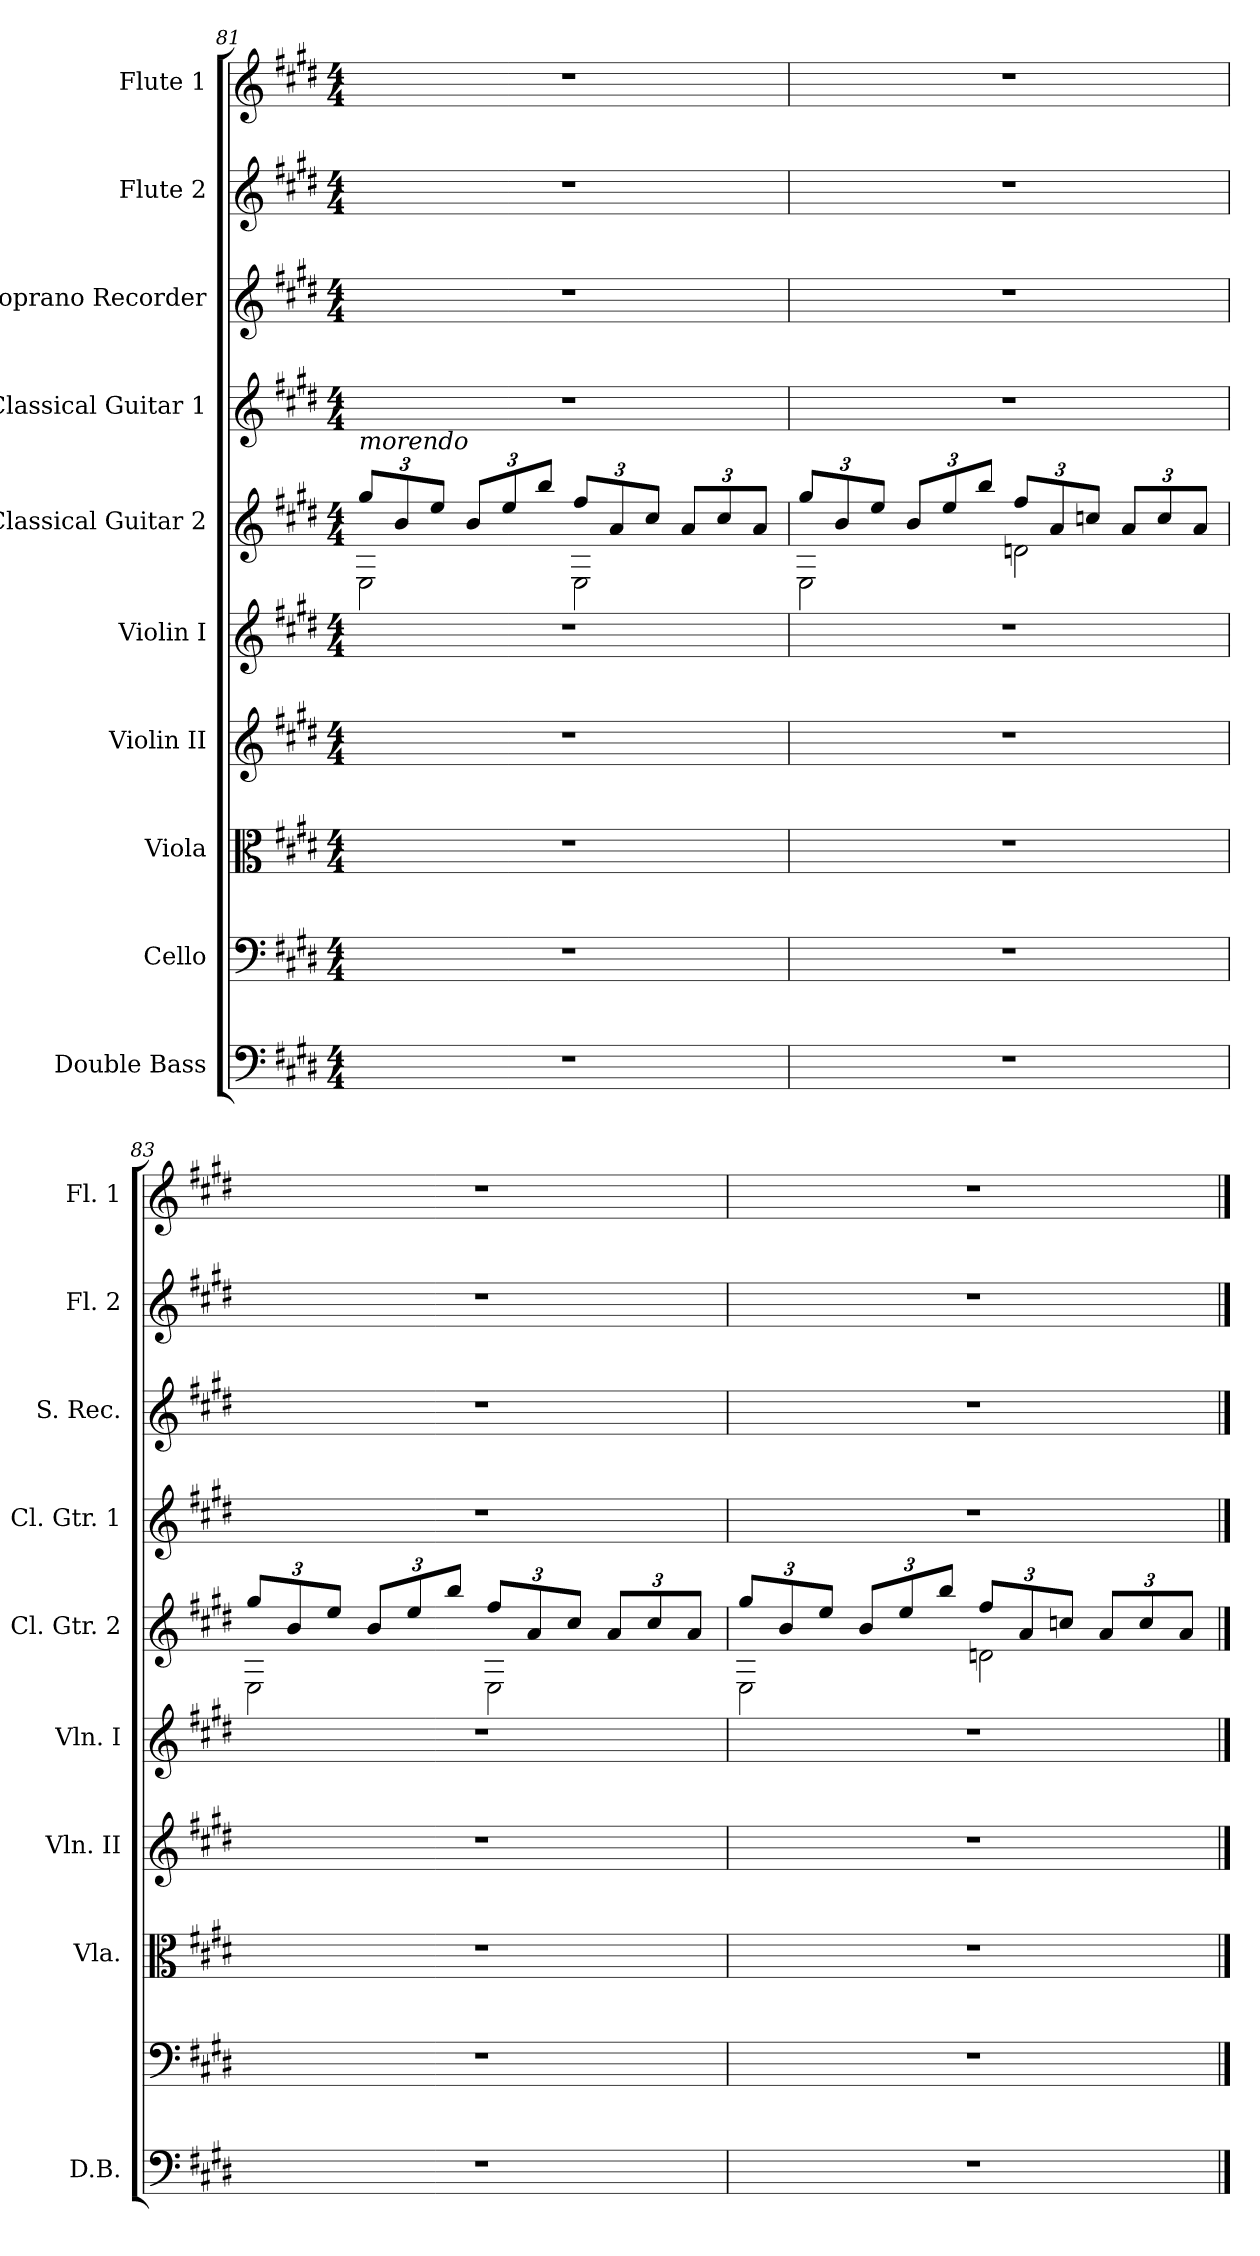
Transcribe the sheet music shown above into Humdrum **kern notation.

**kern	**kern	**kern	**kern	**kern	**kern	**kern	**kern	**kern	**kern
*part10	*part9	*part8	*part7	*part6	*part5	*part4	*part3	*part2	*part1
*staff10	*staff9	*staff8	*staff7	*staff6	*staff5	*staff4	*staff3	*staff2	*staff1
*I"Double Bass	*I"Cello	*I"Viola	*I"Violin II	*I"Violin I	*I"Classical Guitar 2	*I"Classical Guitar 1	*I"Soprano Recorder	*I"Flute 2	*I"Flute 1
*I'D.B.	*	*I'Vla.	*I'Vln. II	*I'Vln. I	*I'Cl. Gtr. 2	*I'Cl. Gtr. 1	*I'S. Rec.	*I'Fl. 2	*I'Fl. 1
*clefF4	*clefF4	*clefC3	*clefG2	*clefG2	*clefG2	*clefG2	*clefG2	*clefG2	*clefG2
*ITrd7c12	*	*	*	*	*ITrd7c12	*ITrd7c12	*ITrd-7c-12	*	*
*k[f#c#g#d#]	*k[f#c#g#d#]	*k[f#c#g#d#]	*k[f#c#g#d#]	*k[f#c#g#d#]	*k[f#c#g#d#]	*k[f#c#g#d#]	*k[f#c#g#d#]	*k[f#c#g#d#]	*k[f#c#g#d#]
*E:	*E:	*E:	*E:	*E:	*E:	*E:	*E:	*E:	*E:
*M4/4	*M4/4	*M4/4	*M4/4	*M4/4	*M4/4	*M4/4	*M4/4	*M4/4	*M4/4
=81	=81	=81	=81	=81	=81	=81	=81	=81	=81
*	*	*	*	*	*^	*	*	*	*
!	!	!	!	!	!LO:TX:a:i:t=morendo	!	!	!	!	!
1r	1r	1r	1r	1r	12g#/L	2EE\	1r	1r	1r	1r
.	.	.	.	.	12B/	.	.	.	.	.
.	.	.	.	.	12e/J	.	.	.	.	.
.	.	.	.	.	12B/L	.	.	.	.	.
.	.	.	.	.	12e/	.	.	.	.	.
.	.	.	.	.	12b/J	.	.	.	.	.
.	.	.	.	.	12f#/L	2EE\	.	.	.	.
.	.	.	.	.	12A/	.	.	.	.	.
.	.	.	.	.	12c#/J	.	.	.	.	.
.	.	.	.	.	12A/L	.	.	.	.	.
.	.	.	.	.	12c#/	.	.	.	.	.
.	.	.	.	.	12A/J	.	.	.	.	.
!!LO:PB:g=z
=82	=82	=82	=82	=82	=82	=82	=82	=82	=82	=82
1r	1r	1r	1r	1r	12g#/L	2EE\	1r	1r	1r	1r
.	.	.	.	.	12B/	.	.	.	.	.
.	.	.	.	.	12e/J	.	.	.	.	.
.	.	.	.	.	12B/L	.	.	.	.	.
.	.	.	.	.	12e/	.	.	.	.	.
.	.	.	.	.	12b/J	.	.	.	.	.
.	.	.	.	.	12f#/L	2Dn\	.	.	.	.
.	.	.	.	.	12A/	.	.	.	.	.
.	.	.	.	.	12cn/J	.	.	.	.	.
.	.	.	.	.	12A/L	.	.	.	.	.
.	.	.	.	.	12c/	.	.	.	.	.
.	.	.	.	.	12A/J	.	.	.	.	.
=83	=83	=83	=83	=83	=83	=83	=83	=83	=83	=83
1r	1r	1r	1r	1r	12g#/L	2EE\	1r	1r	1r	1r
.	.	.	.	.	12B/	.	.	.	.	.
.	.	.	.	.	12e/J	.	.	.	.	.
.	.	.	.	.	12B/L	.	.	.	.	.
.	.	.	.	.	12e/	.	.	.	.	.
.	.	.	.	.	12b/J	.	.	.	.	.
.	.	.	.	.	12f#/L	2EE\	.	.	.	.
.	.	.	.	.	12A/	.	.	.	.	.
.	.	.	.	.	12c#/J	.	.	.	.	.
.	.	.	.	.	12A/L	.	.	.	.	.
.	.	.	.	.	12c#/	.	.	.	.	.
.	.	.	.	.	12A/J	.	.	.	.	.
=84	=84	=84	=84	=84	=84	=84	=84	=84	=84	=84
1r	1r	1r	1r	1r	12g#/L	2EE\	1r	1r	1r	1r
.	.	.	.	.	12B/	.	.	.	.	.
.	.	.	.	.	12e/J	.	.	.	.	.
.	.	.	.	.	12B/L	.	.	.	.	.
.	.	.	.	.	12e/	.	.	.	.	.
.	.	.	.	.	12b/J	.	.	.	.	.
.	.	.	.	.	12f#/L	2Dn\	.	.	.	.
.	.	.	.	.	12A/	.	.	.	.	.
.	.	.	.	.	12cn/J	.	.	.	.	.
.	.	.	.	.	12A/L	.	.	.	.	.
.	.	.	.	.	12c/	.	.	.	.	.
.	.	.	.	.	12A/J	.	.	.	.	.
*	*	*	*	*	*v	*v	*	*	*	*
==	==	==	==	==	==	==	==	==	==
*-	*-	*-	*-	*-	*-	*-	*-	*-	*-
